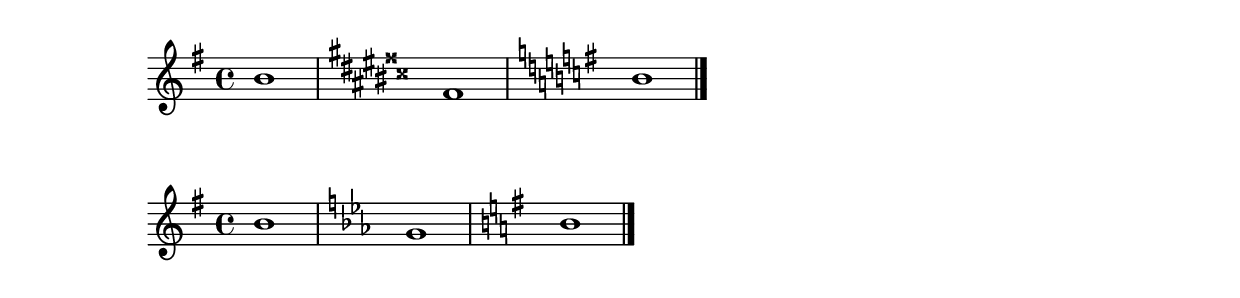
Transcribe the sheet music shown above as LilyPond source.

\version "2.17.22"

% from https://gist.github.com/kris7topher/6038247
% by Kristóf Marussy

beginning = \relative c'' {
  \key as \major
  c1
}

middlesection = \relative gis' {
  \key e \major
  gis1
}

end = \relative c'' {
  \key as \major
  c1
  \bar "|."
}

% ``Late-bind'' variables using an arity-0 music function that looks up values
% at function call time instead of variable assignment time.
late =
#(define-scheme-function
  (parser location embedded-lilypond)
  (list?)
  (define-music-function
   (parser location)
   ()
   (eval embedded-lilypond
     (interaction-environment))))


music = \late #'#{
  \beginning
  \middlesection
  \end
#}

\score {
  % The music without the enharmonic change---complex key signature!
  \new Staff \transpose as g \music
  \layout {}
}

% Apply enharmonic transposition to \middlesection.
middlesection = \transpose e fes \middlesection

\score {
  % Because variables in \music are ``late-bound'', the enharmonic
  % transposition is now respected.
  % The point is that the reassignment of middlesection variable
  % is respected despite the fact that \music was defined earlier!
  \new Staff \transpose as g \music
  \layout {}
}